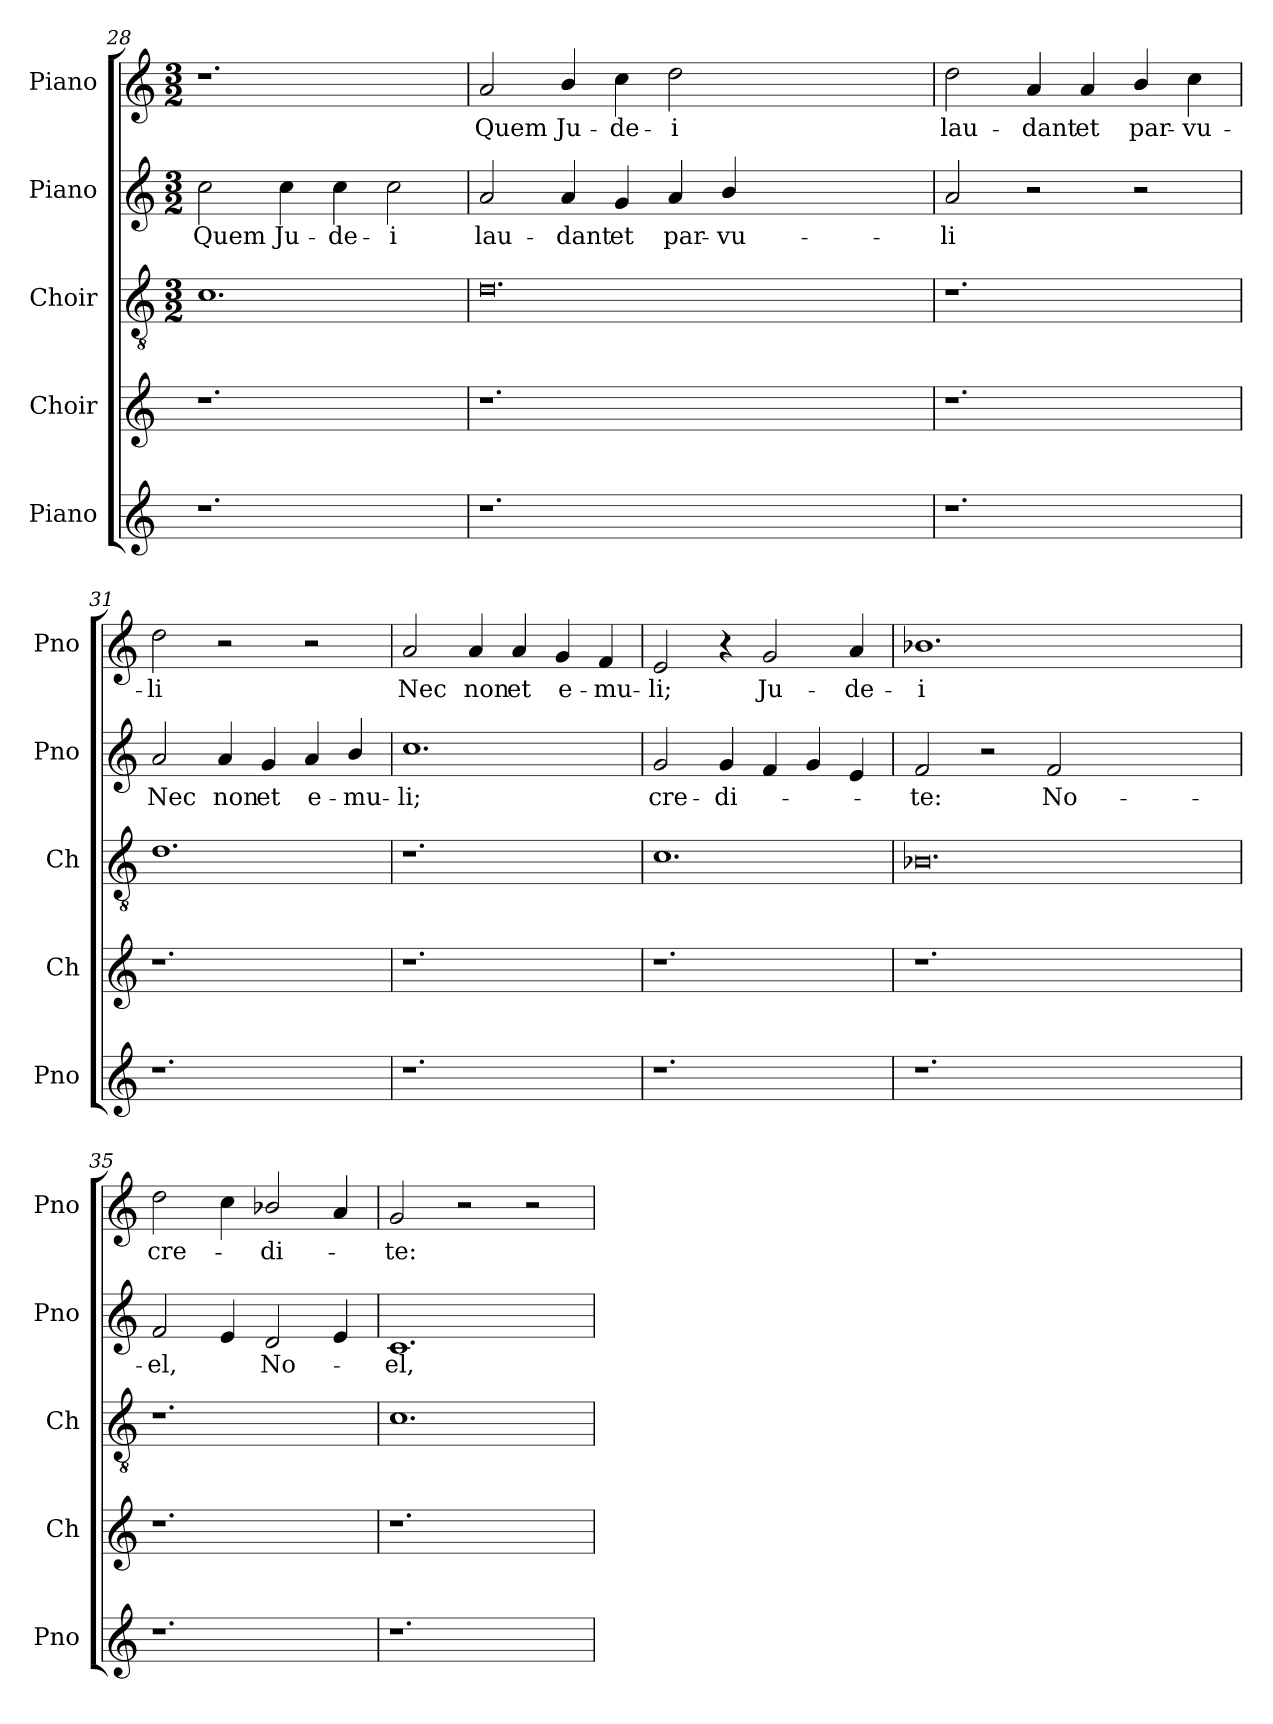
**kern	**kern	**kern	**kern	**text	**kern	**text
*part5	*part4	*part3	*part2	*part2	*part1	*part1
*staff5	*staff4	*staff3	*staff2	*staff2	*staff1	*staff1
*I"Piano	*I"Choir	*I"Choir	*I"Piano	*	*I"Piano	*
*I'Pno	*I'Ch	*I'Ch	*I'Pno	*	*I'Pno	*
!!LO:LB:g=z
*clefG2	*clefG2	*clefGv2	*clefG2	*	*clefG2	*
*	*	*M3/2	*M3/2	*	*M3/2	*
=28	=28	=28	=28	=28	=28	=28
!	!	!	!	!LO:LY:b	!	!
1.r	1.r	1.c	2cc\	Quem	1.r	.
!	!	!	!	!LO:LY:b	!	!
.	.	.	4cc\	Ju-	.	.
!	!	!	!	!LO:LY:b	!	!
.	.	.	4cc\	-de-	.	.
!	!	!	!	!LO:LY:b	!	!
.	.	.	2cc\	-i	.	.
=29	=29	=29	=29	=29	=29	=29
!	!	!	!	!LO:LY:b	!	!LO:LY:b
1.r	1.r	0.d	2a/	lau-	2a/	Quem
!	!	!	!	!LO:LY:b	!	!LO:LY:b
.	.	.	4a/	-dant	4b/	Ju-
!	!	!	!	!LO:LY:b	!	!LO:LY:b
.	.	.	4g/	et	4cc\	-de-
!	!	!	!	!LO:LY:b	!	!LO:LY:b
.	.	.	4a/	par-	2dd\	-i
!	!	!	!	!LO:LY:b	!	!
.	.	.	4b/	-vu-	.	.
1.ryy	1.ryy	.	1.ryy	.	1.ryy	.
=30	=30	=30	=30	=30	=30	=30
!	!	!	!	!LO:LY:b	!	!LO:LY:b
1.r	1.r	1.r	2a/	-li	2dd\	lau-
!	!	!	!	!	!	!LO:LY:b
.	.	.	2r	.	4a/	-dant
!	!	!	!	!	!	!LO:LY:b
.	.	.	.	.	4a/	et
!	!	!	!	!	!	!LO:LY:b
.	.	.	2r	.	4b/	par-
!	!	!	!	!	!	!LO:LY:b
.	.	.	.	.	4cc\	-vu-
=31	=31	=31	=31	=31	=31	=31
!	!	!	!	!LO:LY:b	!	!LO:LY:b
1.r	1.r	1.d	2a/	Nec	2dd\	-li
!	!	!	!	!LO:LY:b	!	!
.	.	.	4a/	non	2r	.
!	!	!	!	!LO:LY:b	!	!
.	.	.	4g/	et	.	.
!	!	!	!	!LO:LY:b	!	!
.	.	.	4a/	e-	2r	.
!	!	!	!	!LO:LY:b	!	!
.	.	.	4b/	-mu-	.	.
=32	=32	=32	=32	=32	=32	=32
!	!	!	!	!LO:LY:b	!	!LO:LY:b
1.r	1.r	1.r	1.cc	-li;	2a/	Nec
!	!	!	!	!	!	!LO:LY:b
.	.	.	.	.	4a/	non
!	!	!	!	!	!	!LO:LY:b
.	.	.	.	.	4a/	et
!	!	!	!	!	!	!LO:LY:b
.	.	.	.	.	4g/	e-
!	!	!	!	!	!	!LO:LY:b
.	.	.	.	.	4f/	-mu-
!!LO:LB:g=z
=33	=33	=33	=33	=33	=33	=33
!	!	!	!	!LO:LY:b	!	!LO:LY:b
1.r	1.r	1.c	2g/	cre-	2e/	-li;
!	!	!	!	!LO:LY:b	!	!
.	.	.	4g/	-di-	4r	.
!	!	!	!	!	!	!LO:LY:b
.	.	.	4f/	.	2g/	Ju-
.	.	.	4g/	.	.	.
!	!	!	!	!	!	!LO:LY:b
.	.	.	4e/	.	4a/	-de-
=34	=34	=34	=34	=34	=34	=34
!	!	!	!	!LO:LY:b	!	!LO:LY:b
1.r	1.r	0.B-X	2f/	-te:	1.b-X	-i
.	.	.	2r	.	.	.
!	!	!	!	!LO:LY:b	!	!
.	.	.	2f/	No-	.	.
1.ryy	1.ryy	.	1.ryy	.	1.ryy	.
=35	=35	=35	=35	=35	=35	=35
!	!	!	!	!LO:LY:b	!	!LO:LY:b
1.r	1.r	1.r	2f/	-el,	2dd\	cre-
.	.	.	4e/	.	4cc\	.
!	!	!	!	!LO:LY:b	!	!LO:LY:b
.	.	.	2d/	No-	2b-X/	-di-
.	.	.	4e/	.	4a/	.
=36	=36	=36	=36	=36	=36	=36
!	!	!	!	!LO:LY:b	!	!LO:LY:b
1.r	1.r	1.c	1.c	-el,	2g/	-te:
.	.	.	.	.	2r	.
.	.	.	.	.	2r	.
=	=	=	=	=	=	=
*-	*-	*-	*-	*-	*-	*-
